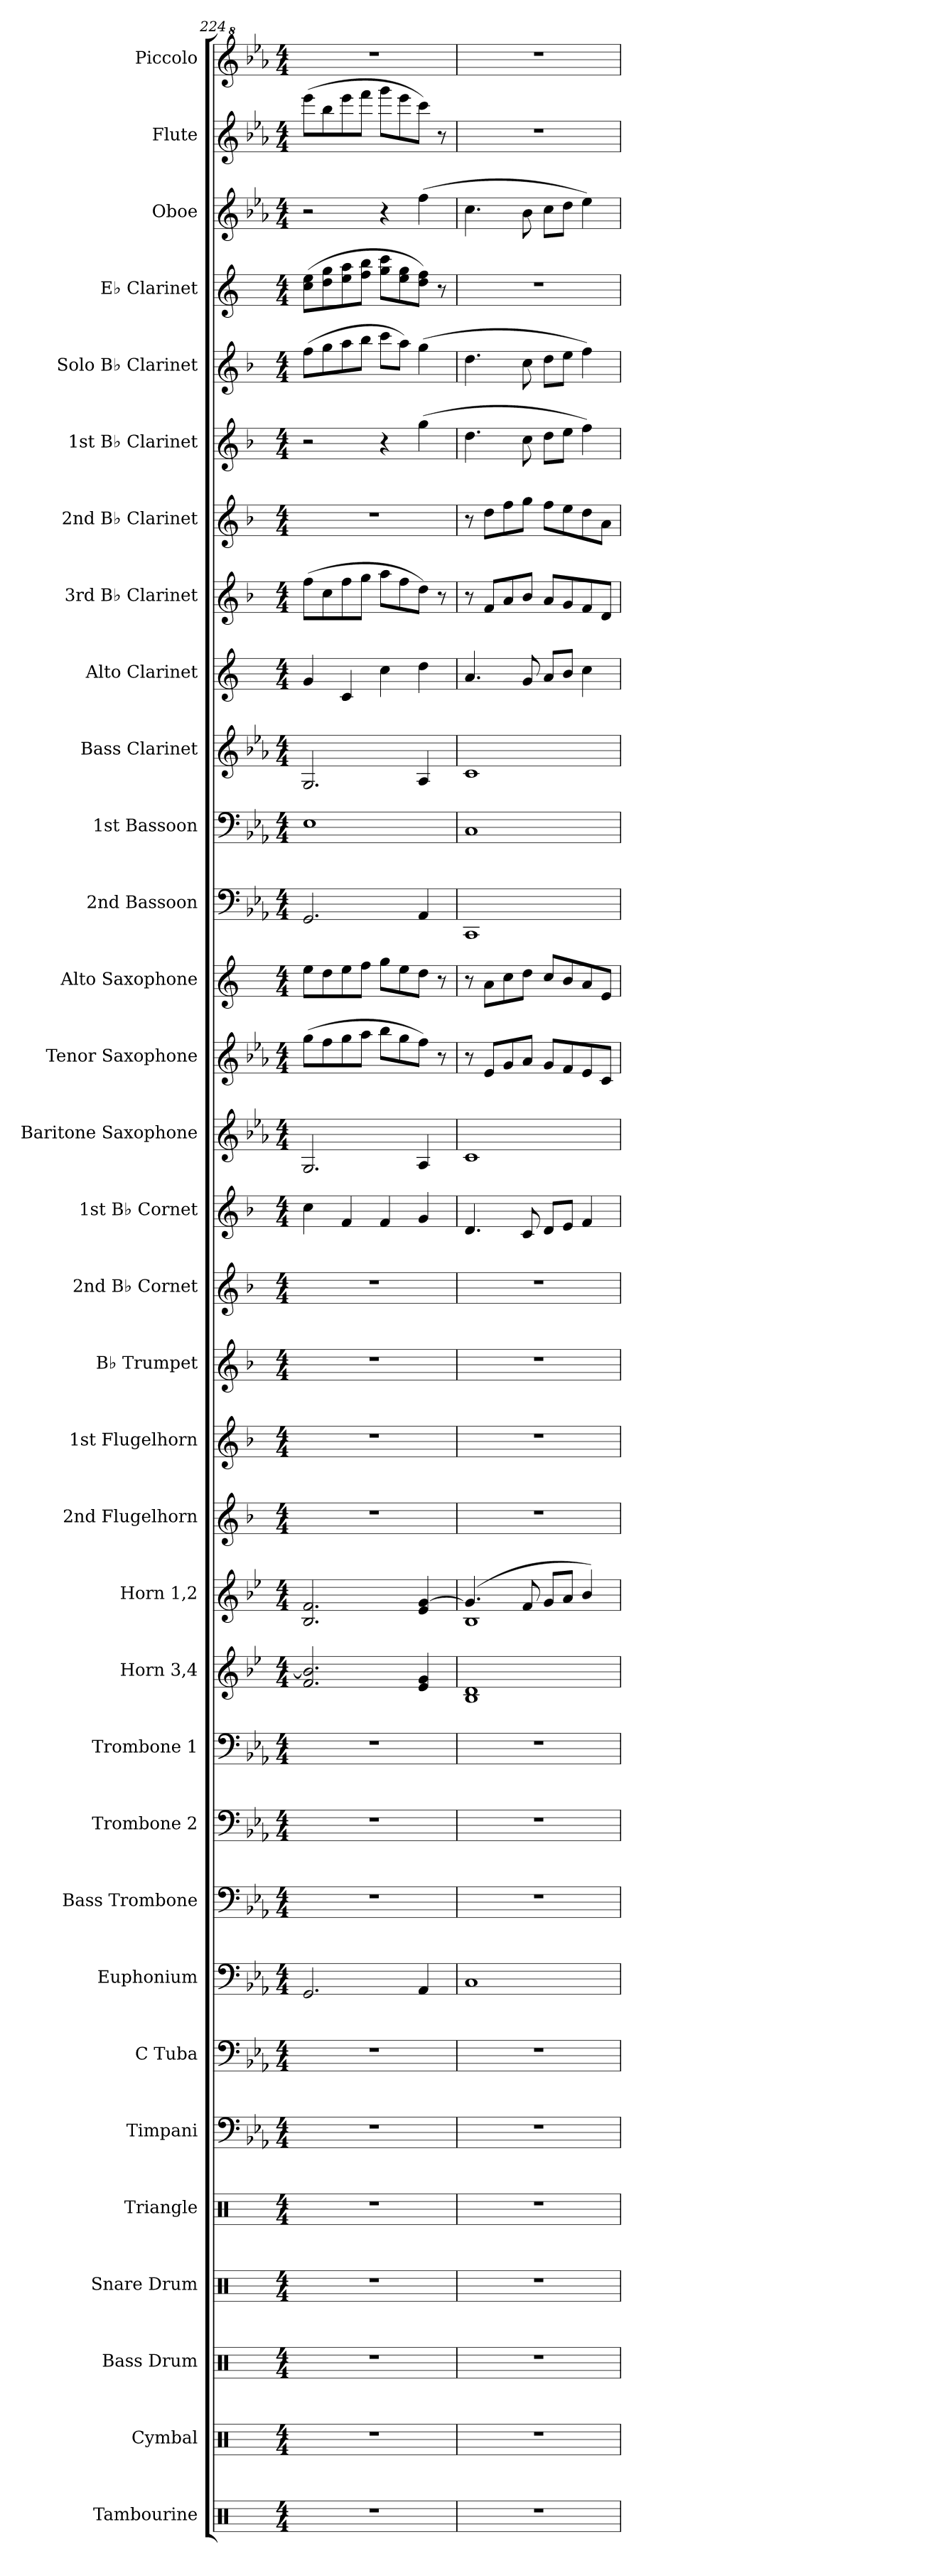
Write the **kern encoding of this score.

**kern	**kern	**kern	**kern	**kern	**kern	**kern	**kern	**kern	**kern	**kern	**kern	**kern	**kern	**kern	**kern	**kern	**kern	**kern	**kern	**kern	**kern	**kern	**kern	**kern	**kern	**kern	**kern	**kern	**kern	**kern	**kern	**kern
*part33	*part32	*part31	*part30	*part29	*part28	*part27	*part26	*part25	*part24	*part23	*part22	*part21	*part20	*part19	*part18	*part17	*part16	*part15	*part14	*part13	*part12	*part11	*part10	*part9	*part8	*part7	*part6	*part5	*part4	*part3	*part2	*part1
*staff33	*staff32	*staff31	*staff30	*staff29	*staff28	*staff27	*staff26	*staff25	*staff24	*staff23	*staff22	*staff21	*staff20	*staff19	*staff18	*staff17	*staff16	*staff15	*staff14	*staff13	*staff12	*staff11	*staff10	*staff9	*staff8	*staff7	*staff6	*staff5	*staff4	*staff3	*staff2	*staff1
*I"Tambourine	*I"Cymbal	*I"Bass Drum	*I"Snare Drum	*I"Triangle	*I"Timpani	*I"C Tuba	*I"Euphonium	*I"Bass Trombone	*I"Trombone 2	*I"Trombone 1	*I"Horn 3,4	*I"Horn 1,2	*I"2nd Flugelhorn	*I"1st Flugelhorn	*I"B♭ Trumpet	*I"2nd B♭ Cornet	*I"1st B♭ Cornet	*I"Baritone Saxophone	*I"Tenor Saxophone	*I"Alto Saxophone	*I"2nd Bassoon	*I"1st Bassoon	*I"Bass Clarinet	*I"Alto Clarinet	*I"3rd B♭ Clarinet	*I"2nd B♭ Clarinet	*I"1st B♭ Clarinet	*I"Solo B♭ Clarinet	*I"E♭ Clarinet	*I"Oboe	*I"Flute	*I"Piccolo
*I'Tamb.	*I'Cym.	*I'B. Dr.	*I'Sn. Dr.	*I'Trgl.	*I'Timp.	*I'C Tu.	*I'Eu.	*I'B. Trb.	*I'Trb. 2	*I'Trb. 1	*I'Hn. 3,4	*I'Hn. 1,2	*I'2nd Flghn.	*I'1st Flghn.	*I'B♭ Tpt.	*I'2nd B♭ Cnt.	*I'1st B♭ Cnt.	*I'Bar. Sax.	*I'T. Sax.	*I'A. Sax.	*I'2nd Bsn.	*I'1st Bsn.	*I'B. Cl.	*I'A. Cl.	*I'3rd B♭ Cl.	*I'2nd B♭ Cl.	*I'1st B♭ Cl.	*I'Solo B♭ Cl.	*I'E♭ Cl.	*I'Ob.	*I'Fl.	*I'Picc.
*clefX	*clefX	*clefX	*clefX	*clefX	*clefF4	*clefF4	*clefF4	*clefF4	*clefF4	*clefF4	*clefG2	*clefG2	*clefG2	*clefG2	*clefG2	*clefG2	*clefG2	*clefG2	*clefG2	*clefG2	*clefF4	*clefF4	*clefG2	*clefG2	*clefG2	*clefG2	*clefG2	*clefG2	*clefG2	*clefG2	*clefG2	*clefG^2
*	*	*	*	*	*	*	*	*	*	*	*ITrd4c7	*ITrd4c7	*ITrd1c2	*ITrd1c2	*ITrd1c2	*ITrd1c2	*ITrd1c2	*ITrd12c21	*ITrd8c14	*ITrd5c9	*	*	*ITrd8c14	*ITrd5c9	*ITrd1c2	*ITrd1c2	*ITrd1c2	*ITrd1c2	*ITrd-2c-3	*	*	*ITrd-7c-12
*k[]	*k[]	*k[]	*k[]	*k[]	*k[b-e-a-]	*k[b-e-a-]	*k[b-e-a-]	*k[b-e-a-]	*k[b-e-a-]	*k[b-e-a-]	*k[b-e-a-]	*k[b-e-a-]	*k[b-e-a-]	*k[b-e-a-]	*k[b-e-a-]	*k[b-e-a-]	*k[b-e-a-]	*k[b-e-a-]	*k[b-e-a-]	*k[b-e-a-]	*k[b-e-a-]	*k[b-e-a-]	*k[b-e-a-]	*k[b-e-a-]	*k[b-e-a-]	*k[b-e-a-]	*k[b-e-a-]	*k[b-e-a-]	*k[b-e-a-]	*k[b-e-a-]	*k[b-e-a-]	*k[b-e-a-]
*C:	*C:	*C:	*C:	*C:	*E-:	*E-:	*E-:	*E-:	*E-:	*E-:	*E-:	*E-:	*E-:	*E-:	*E-:	*E-:	*E-:	*E-:	*E-:	*E-:	*E-:	*E-:	*E-:	*E-:	*E-:	*E-:	*E-:	*E-:	*E-:	*E-:	*E-:	*E-:
*M4/4	*M4/4	*M4/4	*M4/4	*M4/4	*M4/4	*M4/4	*M4/4	*M4/4	*M4/4	*M4/4	*M4/4	*M4/4	*M4/4	*M4/4	*M4/4	*M4/4	*M4/4	*M4/4	*M4/4	*M4/4	*M4/4	*M4/4	*M4/4	*M4/4	*M4/4	*M4/4	*M4/4	*M4/4	*M4/4	*M4/4	*M4/4	*M4/4
=224	=224	=224	=224	=224	=224	=224	=224	=224	=224	=224	=224	=224	=224	=224	=224	=224	=224	=224	=224	=224	=224	=224	=224	=224	=224	=224	=224	=224	=224	=224	=224	=224
1r	1r	1r	1r	1r	1r	1r	2.GG/	1r	1r	1r	2.B-/ 2.e-/]	2.E-/ 2.B-/	1r	1r	1r	1r	4b-\	2.GG/	(8g\L	8g\L	2.GG/	1E-	2.GG/	4B-/	(8ee-\L	1r	2r	(8ee-\L	(8ee-\ 8gg\L	2r	(8eee-\L	1r
.	.	.	.	.	.	.	.	.	.	.	.	.	.	.	.	.	.	.	8f\	8f\	.	.	.	.	8b-\	.	.	8ff\	8ff\ 8bb-\	.	8bb-\	.
.	.	.	.	.	.	.	.	.	.	.	.	.	.	.	.	.	4e-/	.	8g\	8g\	.	.	.	4E-/	8ee-\	.	.	8gg\	8gg\ 8ccc\	.	8eee-\	.
.	.	.	.	.	.	.	.	.	.	.	.	.	.	.	.	.	.	.	8a-\J	8a-\J	.	.	.	.	8ff\J	.	.	8aa-\J	8aa-\ 8ddd\J	.	8fff\J	.
.	.	.	.	.	.	.	.	.	.	.	.	.	.	.	.	.	4e-/	.	8b-\L	8b-\L	.	.	.	4e-\	8gg\L	.	4r	8bb-\L	8bb-\ 8eee-\L	4r	8ggg\L	.
.	.	.	.	.	.	.	.	.	.	.	.	.	.	.	.	.	.	.	8g\	8g\	.	.	.	.	8ee-\	.	.	8gg\J)	8gg\ 8bb-\	.	8eee-\	.
.	.	.	.	.	.	.	4AA-/	.	.	.	4A-/ 4c/	4A-/ [4c/	.	.	.	.	4f/	4AA-/	8f\J)	8f\J	4AA-/	.	4AA-/	4f\	8cc\J)	.	(4ff\	(4ff\	8ff\ 8aa-\J)	(4ff\	8ccc\J)	.
.	.	.	.	.	.	.	.	.	.	.	.	.	.	.	.	.	.	.	8r	8r	.	.	.	.	8r	.	.	.	8r	.	8r	.
=225	=225	=225	=225	=225	=225	=225	=225	=225	=225	=225	=225	=225	=225	=225	=225	=225	=225	=225	=225	=225	=225	=225	=225	=225	=225	=225	=225	=225	=225	=225	=225	=225
*	*	*	*	*	*	*	*	*	*	*	*	*^	*	*	*	*	*	*	*	*	*	*	*	*	*	*	*	*	*	*	*	*
1r	1r	1r	1r	1r	1r	1r	1C	1r	1r	1r	1E- 1G	(4.c/]	1E-	1r	1r	1r	1r	4.c/	1C	8r	8r	1CC	1C	1C	4.c/	8r	8r	4.cc\	4.cc\	1r	4.cc\	1r	1r
.	.	.	.	.	.	.	.	.	.	.	.	.	.	.	.	.	.	.	.	8E-/L	8c\L	.	.	.	.	8e-/L	8cc\L	.	.	.	.	.	.
.	.	.	.	.	.	.	.	.	.	.	.	.	.	.	.	.	.	.	.	8G/	8e-\	.	.	.	.	8g/	8ee-\	.	.	.	.	.	.
.	.	.	.	.	.	.	.	.	.	.	.	8B-/	.	.	.	.	.	8B-/	.	8A-/J	8f\J	.	.	.	8B-/	8a-/J	8ff\J	8b-\	8b-\	.	8b-\	.	.
.	.	.	.	.	.	.	.	.	.	.	.	8c/L	.	.	.	.	.	8c/L	.	8G/L	8e-/L	.	.	.	8c/L	8g/L	8ee-\L	8cc\L	8cc\L	.	8cc\L	.	.
.	.	.	.	.	.	.	.	.	.	.	.	8d/J	.	.	.	.	.	8d/J	.	8F/	8d/	.	.	.	8d/J	8f/	8dd\	8dd\J	8dd\J	.	8dd\J	.	.
.	.	.	.	.	.	.	.	.	.	.	.	4e-/)	.	.	.	.	.	4e-/	.	8E-/	8c/	.	.	.	4e-\	8e-/	8cc\	4ee-\)	4ee-\)	.	4ee-\)	.	.
.	.	.	.	.	.	.	.	.	.	.	.	.	.	.	.	.	.	.	.	8C/J	8G/J	.	.	.	.	8c/J	8g\J	.	.	.	.	.	.
*	*	*	*	*	*	*	*	*	*	*	*	*v	*v	*	*	*	*	*	*	*	*	*	*	*	*	*	*	*	*	*	*	*	*
=	=	=	=	=	=	=	=	=	=	=	=	=	=	=	=	=	=	=	=	=	=	=	=	=	=	=	=	=	=	=	=	=
*-	*-	*-	*-	*-	*-	*-	*-	*-	*-	*-	*-	*-	*-	*-	*-	*-	*-	*-	*-	*-	*-	*-	*-	*-	*-	*-	*-	*-	*-	*-	*-	*-
